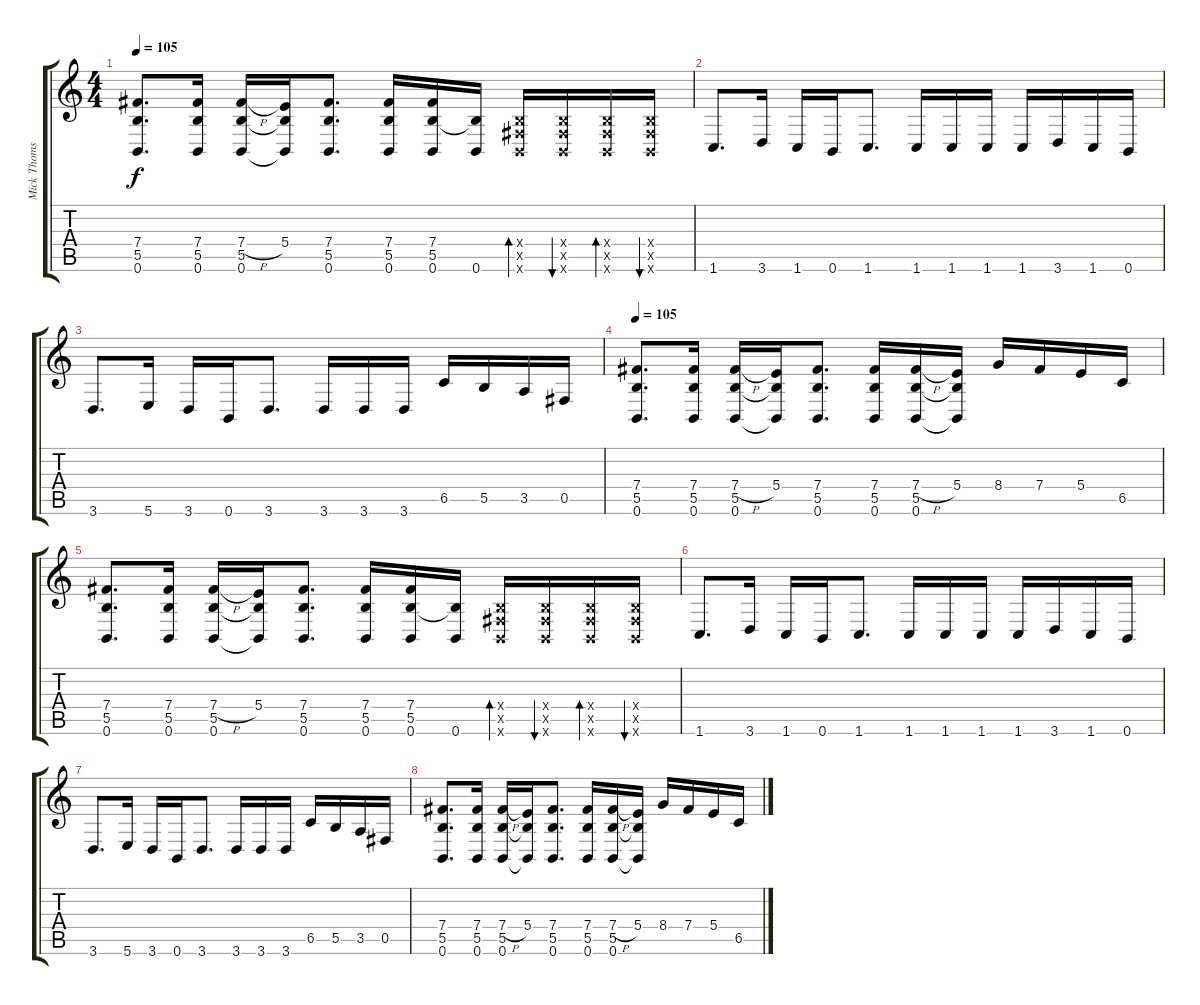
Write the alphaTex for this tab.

\track ("Mick Thomson (Guitar Lead)" "Mick Thoms") {instrument distortionguitar}
\staff {score tabs}
\tuning (Db4 Ab3 E3 B2 Gb2 B1) {hide}
\ts (4 4)
\tempo 105
\clef g2
\ks c
(7.4 5.5 0.6).8{d dy f} (7.4 5.5 0.6).16 (7.4{h} 5.5 0.6).16 (5.4 5.5{t} 0.6{t}).16 (7.4 5.5 0.6).8{d} (7.4 5.5 0.6).16 (7.4 5.5 0.6).16 (5.5{t} 0.6).16 (0.4{x} 0.5{x} 0.6{x}).16{bd 120} (0.4{x} 0.5{x} 0.6{x}).16{bu 120} (0.4{x} 0.5{x} 0.6{x}).16{bd 120} (0.4{x} 0.5{x} 0.6{x}).16{bu 120} |
1.6.8{d} 3.6.16 1.6.16 0.6.16 1.6.8{d} 1.6.16 1.6.16 1.6.16 1.6.16 3.6.16 1.6.16 0.6.16 |
3.6.8{d} 5.6.16 3.6.16 0.6.16 3.6.8{d} 3.6.16 3.6.16 3.6.16 6.5.16 5.5.16 3.5.16 0.5.16 |
\tempo 105
(7.4 5.5 0.6).8{d} (7.4 5.5 0.6).16 (7.4{h} 5.5 0.6).16 (5.4 5.5{t} 0.6{t}).16 (7.4 5.5 0.6).8{d} (7.4 5.5 0.6).16 (7.4{h} 5.5 0.6).16 (5.4 5.5{t} 0.6{t}).16 8.4.16 7.4.16 5.4.16 6.5.16 |
(7.4 5.5 0.6).8{d} (7.4 5.5 0.6).16 (7.4{h} 5.5 0.6).16 (5.4 5.5{t} 0.6{t}).16 (7.4 5.5 0.6).8{d} (7.4 5.5 0.6).16 (7.4 5.5 0.6).16 (5.5{t} 0.6).16 (0.4{x} 0.5{x} 0.6{x}).16{bd 120} (0.4{x} 0.5{x} 0.6{x}).16{bu 120} (0.4{x} 0.5{x} 0.6{x}).16{bd 120} (0.4{x} 0.5{x} 0.6{x}).16{bu 120} |
1.6.8{d} 3.6.16 1.6.16 0.6.16 1.6.8{d} 1.6.16 1.6.16 1.6.16 1.6.16 3.6.16 1.6.16 0.6.16 |
3.6.8{d} 5.6.16 3.6.16 0.6.16 3.6.8{d} 3.6.16 3.6.16 3.6.16 6.5.16 5.5.16 3.5.16 0.5.16 |
(7.4 5.5 0.6).8{d} (7.4 5.5 0.6).16 (7.4{h} 5.5 0.6).16 (5.4 5.5{t} 0.6{t}).16 (7.4 5.5 0.6).8{d} (7.4 5.5 0.6).16 (7.4{h} 5.5 0.6).16 (5.4 5.5{t} 0.6{t}).16 8.4.16 7.4.16 5.4.16 6.5.16
